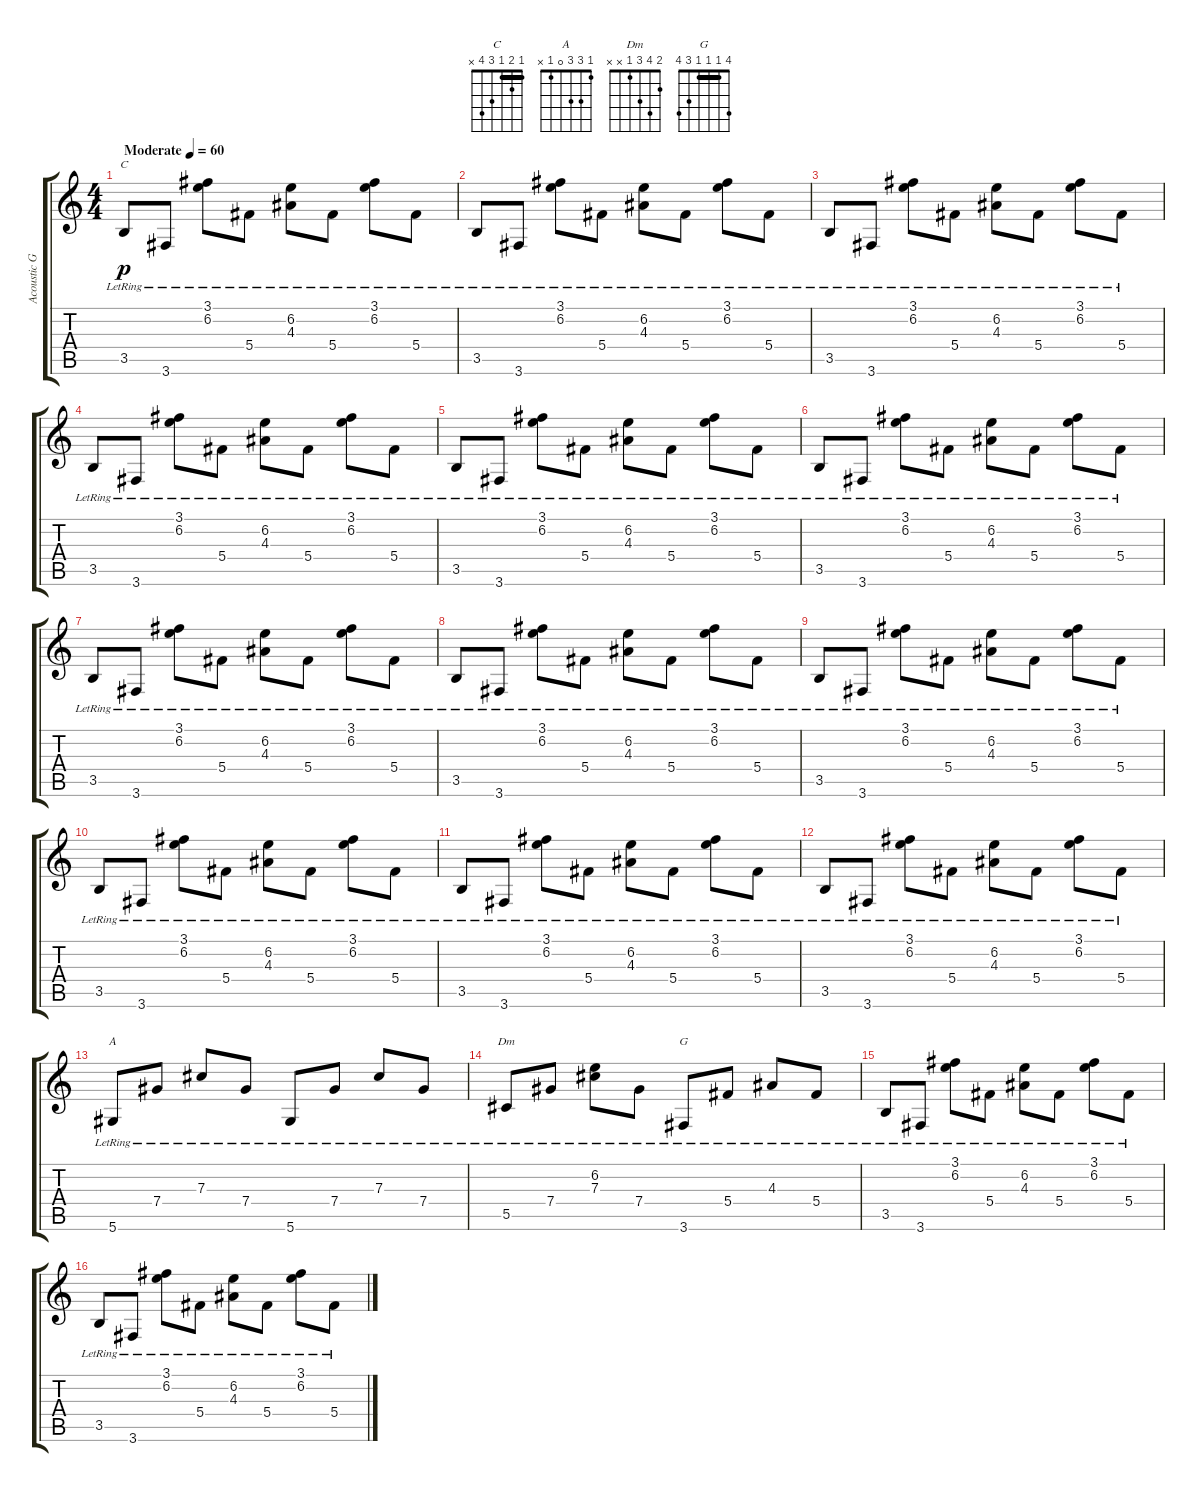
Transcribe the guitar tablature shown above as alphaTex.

\track ("Acoustic Guitar" "Acoustic G") {instrument acousticguitarsteel}
\staff {score tabs}
\tuning (Eb4 Bb3 Gb3 Db3 Ab2 Eb2) {hide}
\chord ("C" 1 2 1 3 4 x) {barre 1}
\chord ("A" 1 3 3 0 1 x)
\chord ("Dm" 2 4 3 1 x x)
\chord ("G" 4 1 1 1 3 4) {barre 1}
\ts (4 4)
\tempo (60 "Moderate")
\clef g2
\ks c
3.5{lr}.8{ch "C" dy p instrument acousticguitarsteel} 3.6{lr}.8 (3.1{lr} 6.2{lr}).8 5.4{lr}.8 (6.2{lr} 4.3{lr}).8 5.4{lr}.8 (3.1{lr} 6.2{lr}).8 5.4{lr}.8 |
3.5{lr}.8 3.6{lr}.8 (3.1{lr} 6.2{lr}).8 5.4{lr}.8 (6.2{lr} 4.3{lr}).8 5.4{lr}.8 (3.1{lr} 6.2{lr}).8 5.4{lr}.8 |
3.5{lr}.8 3.6{lr}.8 (3.1{lr} 6.2{lr}).8 5.4{lr}.8 (6.2{lr} 4.3{lr}).8 5.4{lr}.8 (3.1{lr} 6.2{lr}).8 5.4{lr}.8 |
3.5{lr}.8 3.6{lr}.8 (3.1{lr} 6.2{lr}).8 5.4{lr}.8 (6.2{lr} 4.3{lr}).8 5.4{lr}.8 (3.1{lr} 6.2{lr}).8 5.4{lr}.8 |
3.5{lr}.8 3.6{lr}.8 (3.1{lr} 6.2{lr}).8 5.4{lr}.8 (6.2{lr} 4.3{lr}).8 5.4{lr}.8 (3.1{lr} 6.2{lr}).8 5.4{lr}.8 |
3.5{lr}.8 3.6{lr}.8 (3.1{lr} 6.2{lr}).8 5.4{lr}.8 (6.2{lr} 4.3{lr}).8 5.4{lr}.8 (3.1{lr} 6.2{lr}).8 5.4{lr}.8 |
3.5{lr}.8 3.6{lr}.8 (3.1{lr} 6.2{lr}).8 5.4{lr}.8 (6.2{lr} 4.3{lr}).8 5.4{lr}.8 (3.1{lr} 6.2{lr}).8 5.4{lr}.8 |
3.5{lr}.8 3.6{lr}.8 (3.1{lr} 6.2{lr}).8 5.4{lr}.8 (6.2{lr} 4.3{lr}).8 5.4{lr}.8 (3.1{lr} 6.2{lr}).8 5.4{lr}.8 |
3.5{lr}.8 3.6{lr}.8 (3.1{lr} 6.2{lr}).8 5.4{lr}.8 (6.2{lr} 4.3{lr}).8 5.4{lr}.8 (3.1{lr} 6.2{lr}).8 5.4{lr}.8 |
3.5{lr}.8 3.6{lr}.8 (3.1{lr} 6.2{lr}).8 5.4{lr}.8 (6.2{lr} 4.3{lr}).8 5.4{lr}.8 (3.1{lr} 6.2{lr}).8 5.4{lr}.8 |
3.5{lr}.8 3.6{lr}.8 (3.1{lr} 6.2{lr}).8 5.4{lr}.8 (6.2{lr} 4.3{lr}).8 5.4{lr}.8 (3.1{lr} 6.2{lr}).8 5.4{lr}.8 |
3.5{lr}.8 3.6{lr}.8 (3.1{lr} 6.2{lr}).8 5.4{lr}.8 (6.2{lr} 4.3{lr}).8 5.4{lr}.8 (3.1{lr} 6.2{lr}).8 5.4{lr}.8 |
5.6{lr}.8{ch "A"} 7.4{lr}.8 7.3{lr}.8 7.4{lr}.8 5.6{lr}.8 7.4{lr}.8 7.3{lr}.8 7.4{lr}.8 |
5.5{lr}.8{ch "Dm"} 7.4{lr}.8 (6.2{lr} 7.3{lr}).8 7.4{lr}.8 3.6{lr}.8{ch "G"} 5.4{lr}.8 4.3{lr}.8 5.4{lr}.8 |
3.5{lr}.8 3.6{lr}.8 (3.1{lr} 6.2{lr}).8 5.4{lr}.8 (6.2{lr} 4.3{lr}).8 5.4{lr}.8 (3.1{lr} 6.2{lr}).8 5.4{lr}.8 |
3.5{lr}.8 3.6{lr}.8 (3.1{lr} 6.2{lr}).8 5.4{lr}.8 (6.2{lr} 4.3{lr}).8 5.4{lr}.8 (3.1{lr} 6.2{lr}).8 5.4{lr}.8
